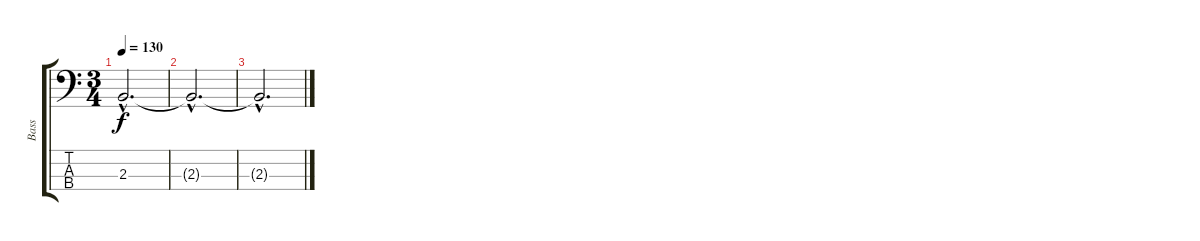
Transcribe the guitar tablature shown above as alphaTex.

\track ("Bass" "Bass") {instrument electricbassfinger}
\staff {score tabs}
\tuning (G2 D2 A1 E1) {hide}
\ts (3 4)
\tempo 130
\clef f4
\ks c
2.3{hac}.2{d dy f} |
2.3{hac t}.2{d} |
2.3{hac t}.2{d}
